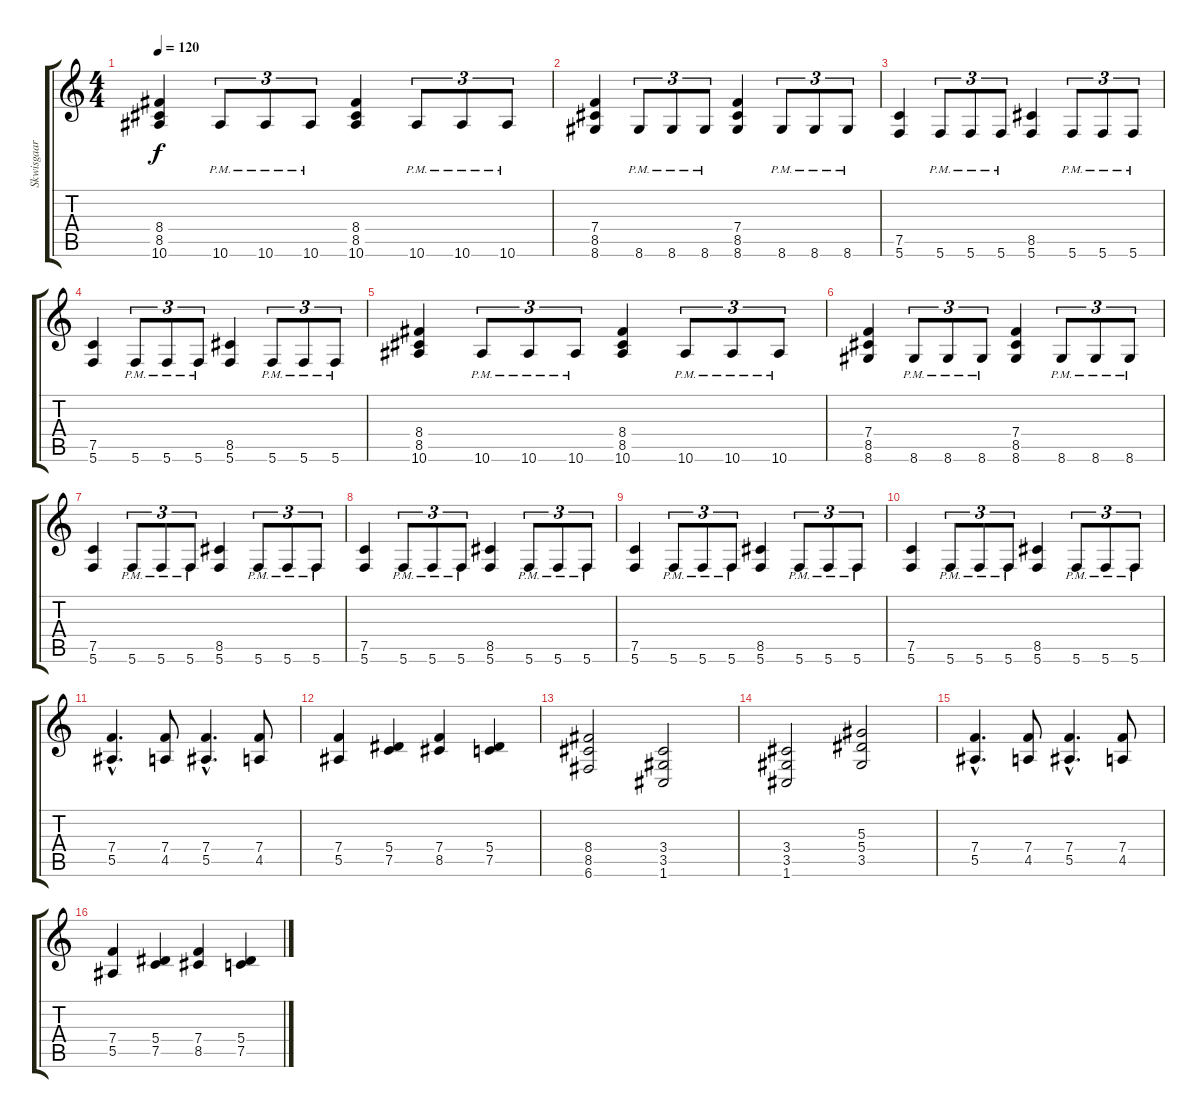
\track ("Skwisgaar " "Skwisgaar ") {instrument distortionguitar}
\staff {score tabs}
\tuning (C4 G3 Eb3 Bb2 F2 C2) {hide}
\ts (4 4)
\tempo 120
\clef g2
\ks c
(8.4 8.5 10.6).4{dy f} 10.6{pm}.8{tu (3 2)} 10.6{pm}.8{tu (3 2)} 10.6{pm}.8{tu (3 2)} (8.4 8.5 10.6).4 10.6{pm}.8{tu (3 2)} 10.6{pm}.8{tu (3 2)} 10.6{pm}.8{tu (3 2)} |
(7.4 8.5 8.6).4 8.6{pm}.8{tu (3 2)} 8.6{pm}.8{tu (3 2)} 8.6{pm}.8{tu (3 2)} (7.4 8.5 8.6).4 8.6{pm}.8{tu (3 2)} 8.6{pm}.8{tu (3 2)} 8.6{pm}.8{tu (3 2)} |
(7.5 5.6).4 5.6{pm}.8{tu (3 2)} 5.6{pm}.8{tu (3 2)} 5.6{pm}.8{tu (3 2)} (8.5 5.6).4 5.6{pm}.8{tu (3 2)} 5.6{pm}.8{tu (3 2)} 5.6{pm}.8{tu (3 2)} |
(7.5 5.6).4 5.6{pm}.8{tu (3 2)} 5.6{pm}.8{tu (3 2)} 5.6{pm}.8{tu (3 2)} (8.5 5.6).4 5.6{pm}.8{tu (3 2)} 5.6{pm}.8{tu (3 2)} 5.6{pm}.8{tu (3 2)} |
(8.4 8.5 10.6).4 10.6{pm}.8{tu (3 2)} 10.6{pm}.8{tu (3 2)} 10.6{pm}.8{tu (3 2)} (8.4 8.5 10.6).4 10.6{pm}.8{tu (3 2)} 10.6{pm}.8{tu (3 2)} 10.6{pm}.8{tu (3 2)} |
(7.4 8.5 8.6).4 8.6{pm}.8{tu (3 2)} 8.6{pm}.8{tu (3 2)} 8.6{pm}.8{tu (3 2)} (7.4 8.5 8.6).4 8.6{pm}.8{tu (3 2)} 8.6{pm}.8{tu (3 2)} 8.6{pm}.8{tu (3 2)} |
(7.5 5.6).4 5.6{pm}.8{tu (3 2)} 5.6{pm}.8{tu (3 2)} 5.6{pm}.8{tu (3 2)} (8.5 5.6).4 5.6{pm}.8{tu (3 2)} 5.6{pm}.8{tu (3 2)} 5.6{pm}.8{tu (3 2)} |
(7.5 5.6).4 5.6{pm}.8{tu (3 2)} 5.6{pm}.8{tu (3 2)} 5.6{pm}.8{tu (3 2)} (8.5 5.6).4 5.6{pm}.8{tu (3 2)} 5.6{pm}.8{tu (3 2)} 5.6{pm}.8{tu (3 2)} |
(7.5 5.6).4 5.6{pm}.8{tu (3 2)} 5.6{pm}.8{tu (3 2)} 5.6{pm}.8{tu (3 2)} (8.5 5.6).4 5.6{pm}.8{tu (3 2)} 5.6{pm}.8{tu (3 2)} 5.6{pm}.8{tu (3 2)} |
(7.5 5.6).4 5.6{pm}.8{tu (3 2)} 5.6{pm}.8{tu (3 2)} 5.6{pm}.8{tu (3 2)} (8.5 5.6).4 5.6{pm}.8{tu (3 2)} 5.6{pm}.8{tu (3 2)} 5.6{pm}.8{tu (3 2)} |
(7.4{hac} 5.5{hac}).4{d} (7.4 4.5).8 (7.4{hac} 5.5{hac}).4{d} (7.4 4.5).8 |
(7.4 5.5).4 (5.4 7.5).4 (7.4 8.5).4 (5.4 7.5).4 |
(8.4 8.5 6.6).2 (3.4 3.5 1.6).2 |
(3.4 3.5 1.6).2 (5.3 5.4 3.5).2 |
(7.4{hac} 5.5{hac}).4{d} (7.4 4.5).8 (7.4{hac} 5.5{hac}).4{d} (7.4 4.5).8 |
(7.4 5.5).4 (5.4 7.5).4 (7.4 8.5).4 (5.4 7.5).4
